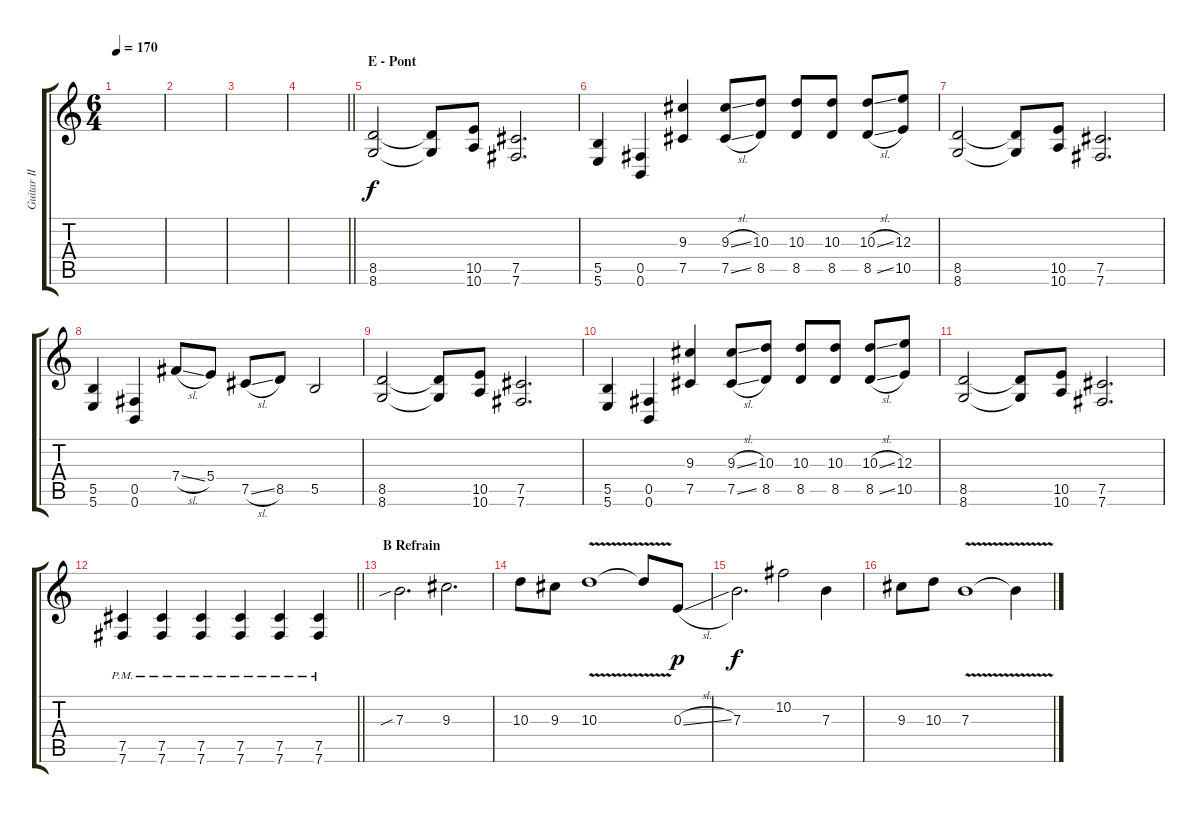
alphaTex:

\track ("Guitar II" "Guitar II") {instrument distortionguitar}
\staff {score tabs}
\tuning (Db4 Ab3 E3 B2 Gb2 B1) {hide}
\ts (6 4)
\tempo 170
\clef g2
\ks c
|
|
|
\barLineRight lightlight
|
\section ("" "E - Pont")
(8.5 8.6).2{volume 13} (8.5{t} 8.6{t}).8 (10.5 10.6).8 (7.5 7.6).2{d} |
(5.5 5.6).4 (0.5 0.6).4 (9.3 7.5).4 (9.3{sl} 7.5{sl}).8 (10.3 8.5).8 (10.3 8.5).8 (10.3 8.5).8 (10.3{sl} 8.5{sl}).8 (12.3 10.5).8 |
(8.5 8.6).2 (8.5{t} 8.6{t}).8 (10.5 10.6).8 (7.5 7.6).2{d} |
(5.5 5.6).4 (0.5 0.6).4 7.4{sl}.8 5.4.8 7.5{sl}.8 8.5.8 5.5.2 |
(8.5 8.6).2{volume 13} (8.5{t} 8.6{t}).8 (10.5 10.6).8 (7.5 7.6).2{d} |
(5.5 5.6).4 (0.5 0.6).4 (9.3 7.5).4 (9.3{sl} 7.5{sl}).8 (10.3 8.5).8 (10.3 8.5).8 (10.3 8.5).8 (10.3{sl} 8.5{sl}).8 (12.3 10.5).8 |
(8.5 8.6).2 (8.5{t} 8.6{t}).8 (10.5 10.6).8 (7.5 7.6).2{d} |
\barLineRight lightlight
(7.5{pm} 7.6{pm}).4 (7.5{pm} 7.6{pm}).4 (7.5{pm} 7.6{pm}).4 (7.5{pm} 7.6{pm}).4 (7.5{pm} 7.6{pm}).4 (7.5{pm} 7.6{pm}).4 |
\section ("" "B Refrain")
7.3{sib}.2{d} 9.3.2{d} |
10.3.8 9.3.8 10.3{v}.1 10.3{t}.8 0.3{sl}.8{dy p} |
7.3.2{d dy f} 10.2.2 7.3.4 |
9.3.8 10.3.8 7.3{v}.1 7.3{t}.4
